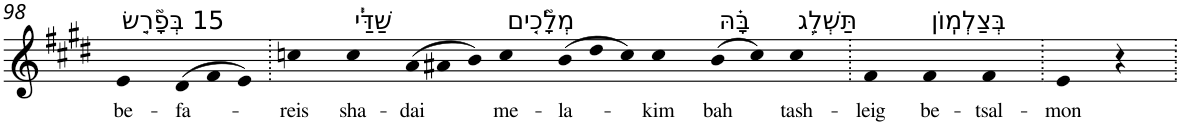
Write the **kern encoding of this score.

**kern	**text
*part1	*part1
*staff1	*staff1
*I"Piano	*
*I'Pno	*
!!LO:PB:g=z
*clefG2	*
*k[f#c#g#d#]	*
*E:	*
=98	=98
!LO:TX:a:t=15 בְּפָ֘רֵ֤שׂ	!
!	!LO:LY:b
4e	be-
*Xtuplet	*
!	!LO:LY:b
(>12d#	-fa-
12f#	.
12e)	.
=99.	=99.
!	!LO:LY:b
4ccn	-reis
!LO:TX:a:t=שַׁדַּ֓י	!
!	!LO:LY:b
4cc	sha-
!	!LO:LY:b
(>12a	-dai
12a#X	.
12b)	.
!LO:TX:a:t=מְלָ֘כִ֤ים	!
!	!LO:LY:b
4cc	me-
!	!LO:LY:b
(>12b	-la-
12dd#	.
12cc)	.
!	!LO:LY:b
4cc	-kim
!LO:TX:a:t=בָּ֗הּ	!
!	!LO:LY:b
(>8b	bah
8cc)	.
!LO:TX:a:t=תַּשְׁלֵ֥ג	!
!	!LO:LY:b
4cc	tash-
=100.	=100.
!	!LO:LY:b
4f#	-leig
!LO:TX:a:t=בְּצַלְמֽוֹן	!
!	!LO:LY:b
4f#	be-
!	!LO:LY:b
4f#	-tsal-
=101.	=101.
!	!LO:LY:b
4e	-mon
4r	.
=.	=.
*-	*-
